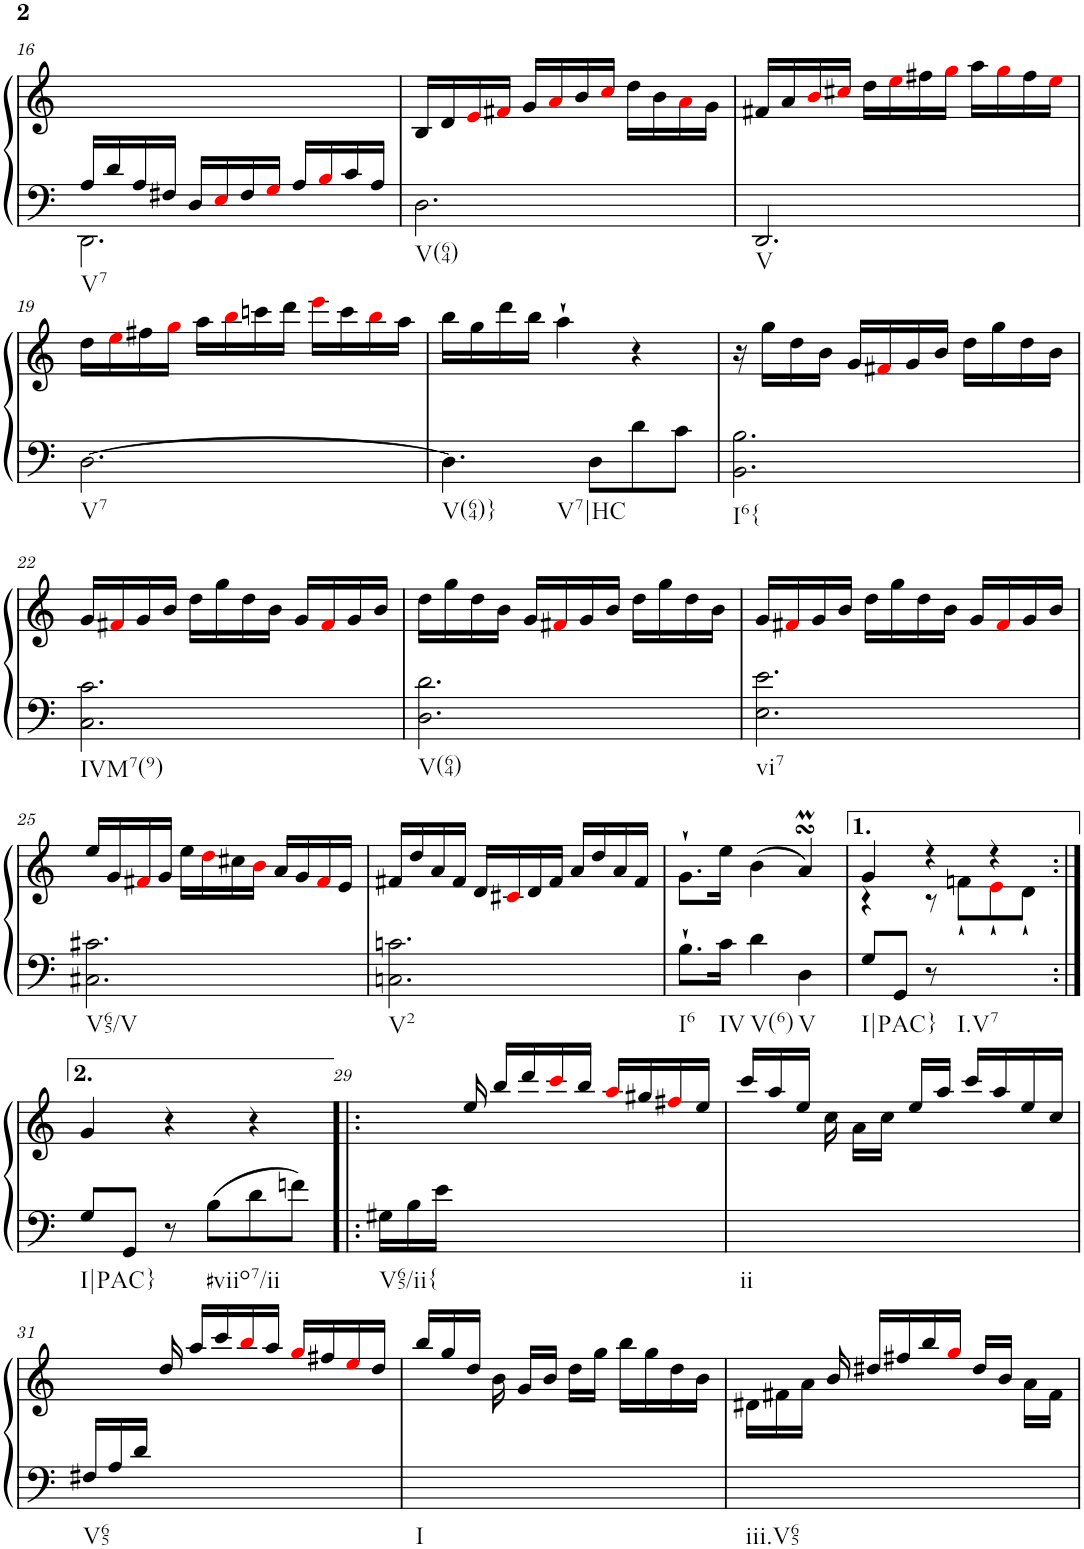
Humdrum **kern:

**kern	**kern
*part1	*part1
*staff2	*staff1
*I"Harpsichord	*
*I'Hch.	*
!!LO:PB:g=z
*clefF4	*clefG2
*k[]	*k[]
*M3/4	*M3/4
=16	=16
*^	*
!LO:TX:b:t=V7	!	!
16A/LL	2.DD\	2.ryy
16d/	.	.
16A/	.	.
16F#X/JJ	.	.
16D/LL	.	.
16Ei/	.	.
16F#/	.	.
16Gi/JJ	.	.
16A/LL	.	.
16Bi/	.	.
16c/	.	.
16A/JJ	.	.
*v	*v	*
=17	=17
!LO:TX:b:t=V(64)	!
2.D\	16B/LL
.	16d/
.	16ei/
.	16f#Xi/JJ
.	16g/LL
.	16ai/
.	16b/
.	16cci/JJ
.	16dd\LL
.	16b\
.	16ai\
.	16g\JJ
=18	=18
!LO:TX:b:t=V	!
2.DD/	16f#X/LL
.	16a/
.	16bi/
.	16cc#Xi/JJ
.	16dd\LL
.	16eei\
.	16ff#X\
.	16ggi\JJ
.	16aa\LL
.	16ggi\
.	16ff#\
.	16eei\JJ
!!LO:LB:g=z
=19	=19
!LO:TX:b:t=V7	!
[2.D\	16dd\LL
.	16eei\
.	16ff#X\
.	16ggi\JJ
.	16aa\LL
.	16bbi\
.	16cccn\
.	16ddd\JJ
.	16eeei\LL
.	16ccc\
.	16bbi\
.	16aa\JJ
=20	=20
!LO:TX:b:t=V(64)}	!
!LO:TX:b:t=V7|HC	!
4.D\]	16bb\LL
.	16gg\
.	16ddd\
.	16bb\JJ
.	4aa`\
8D\L	.
8d\	4r
8c\J	.
=21	=21
!LO:TX:b:t=I6{	!
2.BB\ 2.B\	16r
.	16gg\LL
.	16dd\
.	16b\JJ
.	16g/LL
.	16f#Xi/
.	16g/
.	16b/JJ
.	16dd\LL
.	16gg\
.	16dd\
.	16b\JJ
!!LO:LB:g=z
=22	=22
!LO:TX:b:t=IVM7(9)	!
2.C\ 2.c\	16g/LL
.	16f#Xi/
.	16g/
.	16b/JJ
.	16dd\LL
.	16gg\
.	16dd\
.	16b\JJ
.	16g/LL
.	16f#i/
.	16g/
.	16b/JJ
=23	=23
!LO:TX:b:t=V(64)	!
2.D\ 2.d\	16dd\LL
.	16gg\
.	16dd\
.	16b\JJ
.	16g/LL
.	16f#Xi/
.	16g/
.	16b/JJ
.	16dd\LL
.	16gg\
.	16dd\
.	16b\JJ
=24	=24
!LO:TX:b:t=vi7	!
2.E\ 2.e\	16g/LL
.	16f#Xi/
.	16g/
.	16b/JJ
.	16dd\LL
.	16gg\
.	16dd\
.	16b\JJ
.	16g/LL
.	16f#i/
.	16g/
.	16b/JJ
!!LO:LB:g=z
=25	=25
!LO:TX:b:t=V65/V	!
2.C#X\ 2.c#X\	16ee/LL
.	16g/
.	16f#Xi/
.	16g/JJ
.	16ee\LL
.	16ddi\
.	16cc#X\
.	16bi\JJ
.	16a/LL
.	16g/
.	16f#i/
.	16e/JJ
=26	=26
!LO:TX:b:t=V2	!
2.Cn\ 2.cn\	16f#X/LL
.	16dd/
.	16a/
.	16f#/JJ
.	16d/LL
.	16c#Xi/
.	16d/
.	16f#/JJ
.	16a/LL
.	16dd/
.	16a/
.	16f#/JJ
=27	=27
!LO:TX:b:t=I6	!
8.B`\L	8.g`\L
!LO:TX:b:t=IV	!
16c\Jk	16ee\Jk
!LO:TX:b:t=V(6)	!
4d\	(>4b\
!LO:TX:b:t=V	!
4D\	4asSSSM/)
=28	=28
*	*^
!LO:TX:b:t=I|PAC}	!	!
8G/L	4g/	4r
8GG/J	.	.
8r	4r	8r
!LO:TX:b:t=I.V7	!	!
8ryy	.	8fn`\L
4ryy	4r	8e`i\
.	.	8d`\J
!!LO:LB:g=z
=28X1:|!	=28X1:|!	=28X1:|!
!LO:TX:b:t=I|PAC}	!	!
*	*v	*v
8G/L	4g/
8GG/J	.
8r	4r
!LO:TX:b:t=#viio7/ii	!
8B\L	.
8d\	4r
8fn\J	.
=29!|:	=29!|:
*^	*
!LO:TX:b:t=V65/ii{	!	!
16G#X\LL	2.ryy	8.ryy
16B\	.	.
16e\JJ	.	.
2ryy	.	16ee/
.	.	16bb/LL
.	.	16ddd/
.	.	16ccci/
.	.	16bb/JJ
.	.	16aai/LL
.	.	16gg#X/
.	.	16ff#Xi/
16ryy	.	16ee/JJ
*v	*v	*
=30	=30
!LO:TX:b:t=ii	!
2.ryy	16ccc/LL
.	16aa/
.	16ee/JJ
.	16cc\
.	16a\LL
.	16cc\JJ
.	16ee/LL
.	16aa/JJ
.	16ccc/LL
.	16aa/
.	16ee/
.	16cc/JJ
!!LO:LB:g=z
=31	=31
*^	*
!LO:TX:b:t=V65	!	!
16F#X/LL	2.ryy	8.ryy
16A/	.	.
16d/JJ	.	.
2ryy	.	16dd/
.	.	16aa/LL
.	.	16ccc/
.	.	16bbi/
.	.	16aa/JJ
.	.	16ggi/LL
.	.	16ff#X/
.	.	16eei/
16ryy	.	16dd/JJ
*v	*v	*
=32	=32
!LO:TX:b:t=I	!
2.ryy	16bb/LL
.	16gg/
.	16dd/JJ
.	16b\
.	16g/LL
.	16b/JJ
.	16dd\LL
.	16gg\JJ
.	16bb\LL
.	16gg\
.	16dd\
.	16b\JJ
=33	=33
!LO:TX:b:t=iii.V65	!
2.ryy	16d#X\LL
.	16f#X\
.	16a\JJ
.	16b/
.	16dd#X/LL
.	16ff#X/
.	16bb/
.	16ggi/JJ
.	16dd#/LL
.	16b/JJ
.	16a\LL
.	16f#\JJ
=	=
*-	*-
